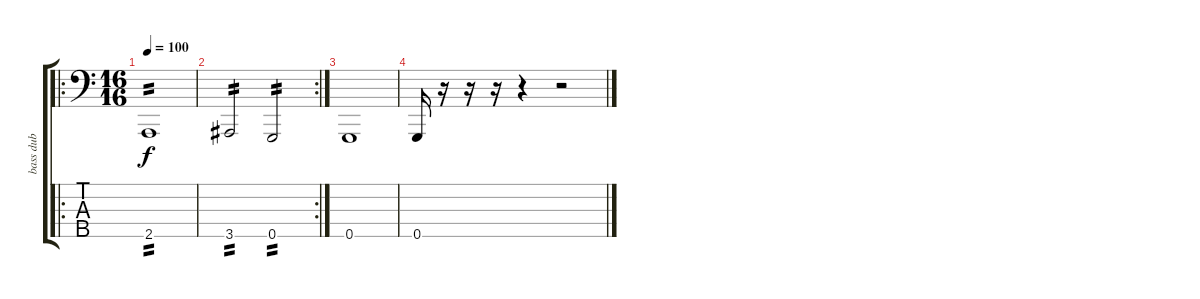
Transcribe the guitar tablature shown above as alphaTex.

\track ("bass dub" "bass dub") {instrument electricbasspick}
\staff {score tabs}
\tuning (Eb2 Bb1 F1 C1 G0) {hide}
\ro
\ts (16 16)
\tempo 100
\clef f4
\ks c
2.5.1{tp 2 dy f} |
\rc 2
3.5.2{tp 2} 0.5.2{tp 2} |
0.5.1 |
0.5.16 r.16 r.16 r.16 r.4 r.2
